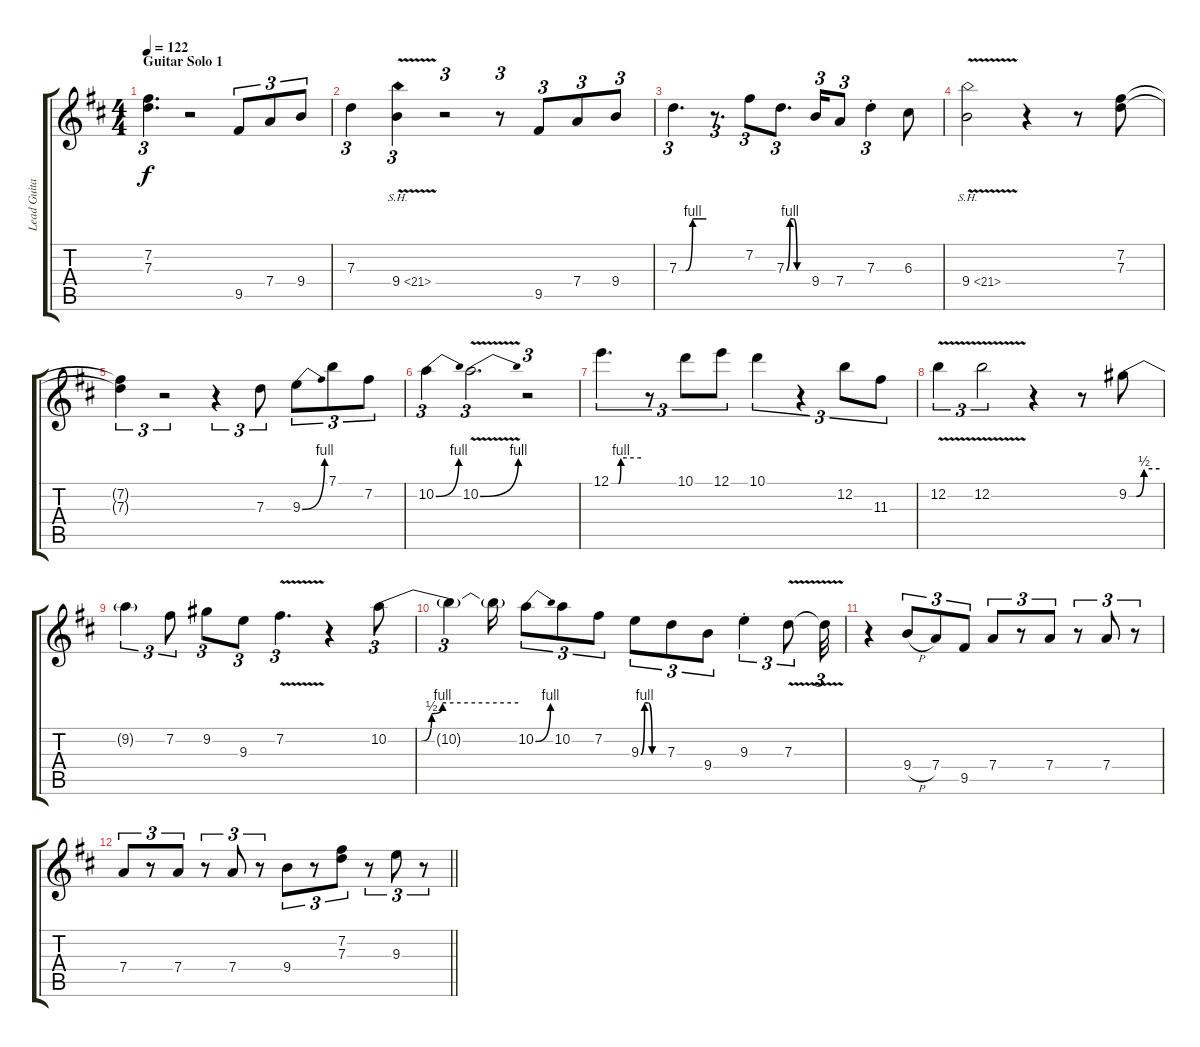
\track ("Lead Guitar 1 (wah pedal)" "Lead Guita") {instrument distortionguitar}
\staff {score tabs}
\tuning (E4 B3 G3 D3 A2 E2) {hide}
\ts (4 4)
\section ("" "Guitar Solo 1")
\tempo 122
\clef g2
\ks bminor
(7.2 7.3).4{d tu (3 2) dy f} r.2 9.5.8{tu (3 2)} 7.4.8{tu (3 2)} 9.4.8{tu (3 2)} |
7.3.4{tu (3 2)} 9.4{sh 12 v}.4{tu (3 2)} r.2{tu (3 2)} r.8{tu (3 2)} 9.5.8{tu (3 2)} 7.4.8{tu (3 2)} 9.4.8{tu (3 2)} |
7.3{be (custom 0 0 15 0 30 4 45 4 60 4)}.4{d tu (3 2)} r.8{d tu (3 2)} 7.2.8{tu (3 2)} 7.3{be (custom 0 0 10 4 20 4 30 0 60 0)}.8{d tu (3 2)} 9.4.16{tu (3 2)} 7.4.8{tu (3 2)} 7.3{st}.4{tu (3 2)} 6.3.8 |
9.4{sh 12 v}.2 r.4 r.8 (7.2 7.3).8 |
(7.2{t} 7.3{t}).4{tu (3 2)} r.2{tu (3 2)} r.4{tu (3 2)} 7.3.8{tu (3 2)} 9.3{be (bend 0 0 60 4)}.8{tu (3 2)} 7.1.8{tu (3 2)} 7.2.8{tu (3 2)} |
10.2{be (bend 0 0 60 4)}.4{tu (3 2)} 10.2{be (bend 0 0 60 4) v}.2{d tu (3 2)} r.2{tu (3 2)} |
12.1{be (custom 0 0 15 0 20 4 60 4)}.4{d tu (3 2)} r.8{tu (3 2)} 10.1.8{tu (3 2)} 12.1.8{tu (3 2)} 10.1.4{tu (3 2)} r.4{tu (3 2)} 12.2.8{tu (3 2)} 11.3.8{tu (3 2)} |
12.2{v}.4{tu (3 2)} 12.2{v}.2{tu (3 2)} r.4 r.8 9.2{be (custom 0 0 15 0 30 2 60 2)}.8 |
9.2{t}.4{tu (3 2)} 7.2.8{tu (3 2)} 9.2.8{tu (3 2)} 9.3.8{tu (3 2)} 7.2{v}.4{d tu (3 2)} r.4 10.2{be (custom 0 0 15 0 20 2 25 4 60 4)}.8{tu (3 2)} |
10.2{t}.4{tu (3 2)} 10.2{t}.16 10.2{be (bend 0 0 60 4)}.8{tu (3 2)} 10.2.8{tu (3 2)} 7.2.8{tu (3 2)} 9.3{be (custom 0 0 10 4 20 4 30 0 60 0)}.8{tu (3 2)} 7.3.8{tu (3 2)} 9.4.8{tu (3 2)} 9.3{st}.4{tu (3 2)} 7.3{v}.8{tu (3 2)} 7.3{t}.32{tu (3 2)} |
r.4 9.4{h}.8{tu (3 2)} 7.4.8{tu (3 2)} 9.5.8{tu (3 2)} 7.4.8{tu (3 2)} r.8{tu (3 2)} 7.4.8{tu (3 2)} r.8{tu (3 2)} 7.4.8{tu (3 2)} r.8{tu (3 2)} |
\barLineRight lightlight
7.4.8{tu (3 2)} r.8{tu (3 2)} 7.4.8{tu (3 2)} r.8{tu (3 2)} 7.4.8{tu (3 2)} r.8{tu (3 2)} 9.4.8{tu (3 2)} r.8{tu (3 2)} (7.2 7.3).8{tu (3 2)} r.8{tu (3 2)} 9.3.8{tu (3 2)} r.8{tu (3 2)}
